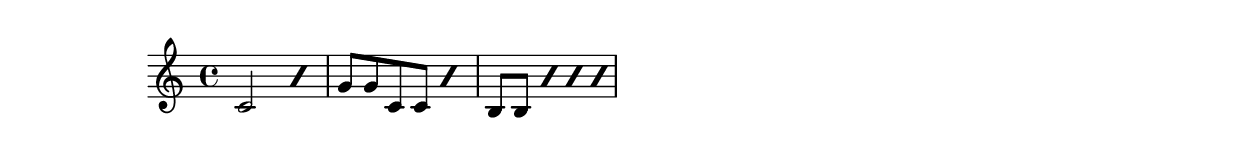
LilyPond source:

\version "2.11.51"
\header {
  texidoc = "Within a bar, beat repeats denote that a music snippet should be
played again."
}

\layout { ragged-right = ##t }

\relative c'
\context Voice {
  \time 4/4
  \repeat "percent" 2 { c2 }

  %% the chairman dances
  \repeat "percent" 2 { g'8 g c, c  }   
  \repeat "percent" 4 { b8 b8  }
}


